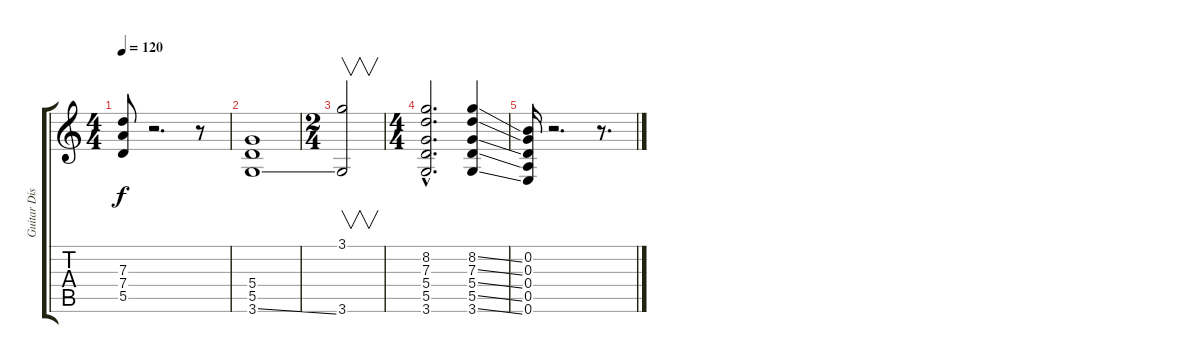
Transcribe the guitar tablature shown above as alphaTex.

\track ("Guitar Dist." "Guitar Dis") {instrument distortionguitar}
\staff {score tabs}
\tuning (E4 B3 G3 D3 A2 E2) {hide}
\ts (4 4)
\tempo 120
\clef g2
\ks c
(7.3 7.4 5.5).8{dy f} r.2{d} r.8 |
(5.4 5.5 3.6{ss}).1 |
\ts (2 4)
(3.1 3.6).2{v} |
\ts (4 4)
(8.2{hac} 7.3{hac} 5.4{hac} 5.5{hac} 3.6{hac}).2{d} (8.2{ss} 7.3{ss} 5.4{ss} 5.5{ss} 3.6{ss}).4 |
(0.2 0.3 0.4 0.5 0.6).16 r.2{d} r.8{d}
